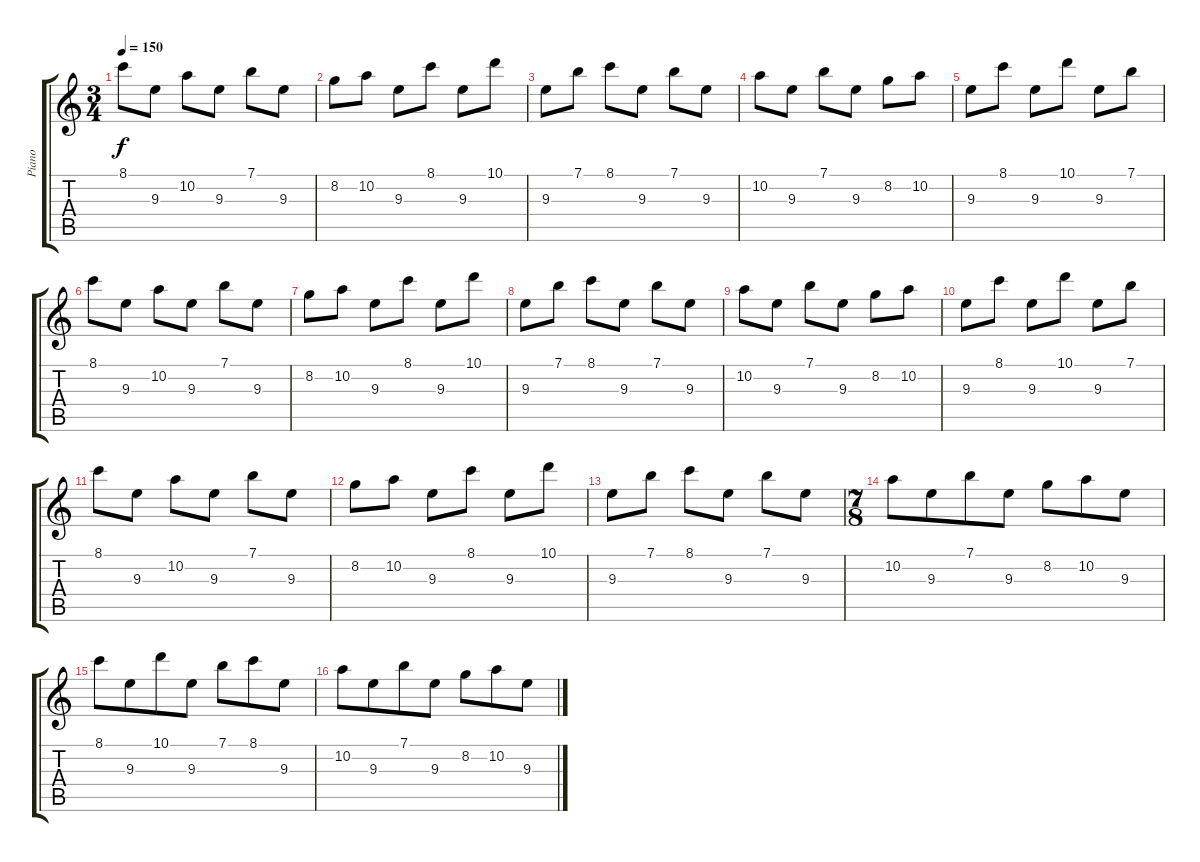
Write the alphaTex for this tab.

\track ("Piano" "Piano") {instrument acousticgrandpiano}
\staff {score tabs}
\tuning (E5 B4 G4 D4 A3 E3) {hide}
\ts (3 4)
\tempo 150
\clef g2
\ks c
8.1.8{dy f} 9.3.8 10.2.8 9.3.8 7.1.8 9.3.8 |
8.2.8 10.2.8 9.3.8 8.1.8 9.3.8 10.1.8 |
9.3.8 7.1.8 8.1.8 9.3.8 7.1.8 9.3.8 |
10.2.8 9.3.8 7.1.8 9.3.8 8.2.8 10.2.8 |
9.3.8 8.1.8 9.3.8 10.1.8 9.3.8 7.1.8 |
8.1.8 9.3.8 10.2.8 9.3.8 7.1.8 9.3.8 |
8.2.8 10.2.8 9.3.8 8.1.8 9.3.8 10.1.8 |
9.3.8 7.1.8 8.1.8 9.3.8 7.1.8 9.3.8 |
10.2.8 9.3.8 7.1.8 9.3.8 8.2.8 10.2.8 |
9.3.8 8.1.8 9.3.8 10.1.8 9.3.8 7.1.8 |
8.1.8 9.3.8 10.2.8 9.3.8 7.1.8 9.3.8 |
8.2.8 10.2.8 9.3.8 8.1.8 9.3.8 10.1.8 |
9.3.8 7.1.8 8.1.8 9.3.8 7.1.8 9.3.8 |
\ts (7 8)
10.2.8 9.3.8 7.1.8 9.3.8 8.2.8 10.2.8 9.3.8 |
8.1.8 9.3.8 10.1.8 9.3.8 7.1.8 8.1.8 9.3.8 |
10.2.8 9.3.8 7.1.8 9.3.8 8.2.8 10.2.8 9.3.8
